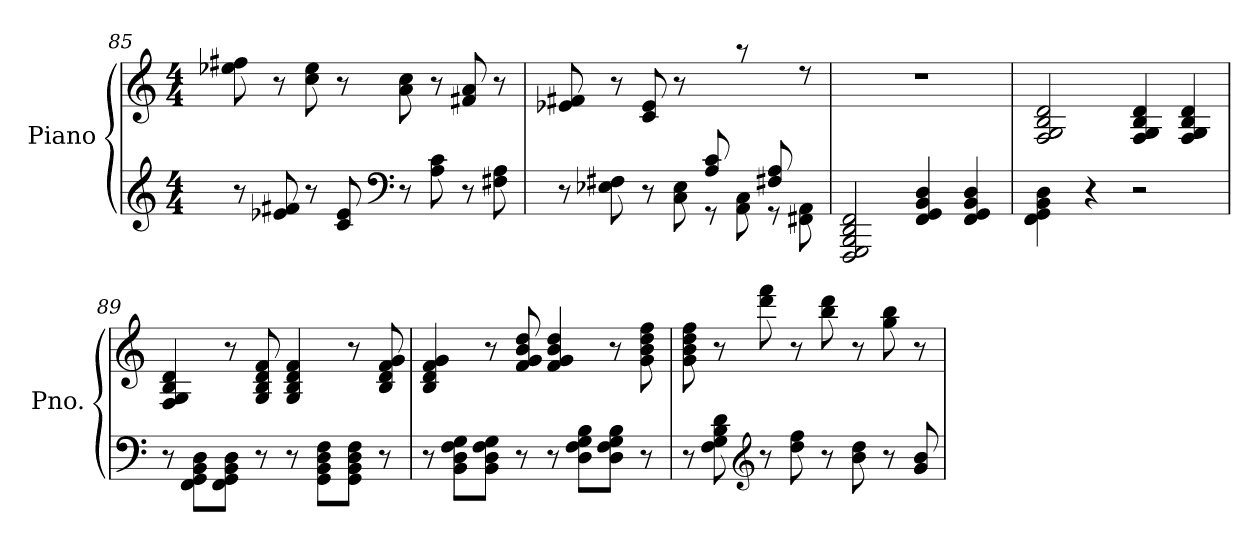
**kern	**kern
*part1	*part1
*staff2	*staff1
*I"Piano	*
*I'Pno.	*
!!LO:LB:g=z
*clefG2	*clefG2
*k[]	*k[]
*M4/4	*M4/4
=85	=85
8r	8ee-X\ 8ff#X\
8e-X/ 8f#X/	8r
8r	8cc\ 8ee-\
8c/ 8e-/	8r
*clefF4	*
8r	8a\ 8cc\
8A\ 8c\	8r
8r	8f#X/ 8a/
8F#X\ 8A\	8r
=86	=86
*^	*
2ryy	8r	8e-X/ 8f#X/
.	8E-X\ 8F#X\	8r
.	8r	8c/ 8e-/
.	8C\ 8E-\	8r
8A/ 8c/	8rGG	8ryy
8ryy	8AA\ 8C\	8raa
8F#X/ 8A/	8rGG	8ryy
8ryy	8FF#X\ 8AA\	8rdd
*v	*v	*
=87	=87
2FFF/ 2GGG/ 2BBB/ 2DD/ 2FF/	1r
4FF/ 4GG/ 4BB/ 4D/	.
4FF/ 4GG/ 4BB/ 4D/	.
=88	=88
4FF\ 4GG\ 4BB\ 4D\	2F/ 2G/ 2B/ 2d/
4r	.
2r	4F/ 4G/ 4B/ 4d/
.	4F/ 4G/ 4B/ 4d/
!!LO:LB:g=z
=89	=89
8r	4F/ 4G/ 4B/ 4d/
8FF\ 8GG\ 8BB\ 8D\L	.
8FF\ 8GG\ 8BB\ 8D\J	8r
8r	8G/ 8B/ 8d/ 8f/
8r	4G/ 4B/ 4d/ 4f/
8GG\ 8BB\ 8D\ 8F\L	.
8GG\ 8BB\ 8D\ 8F\J	8r
8r	8B/ 8d/ 8f/ 8g/
=90	=90
8r	4B/ 4d/ 4f/ 4g/
8BB\ 8D\ 8F\ 8G\L	.
8BB\ 8D\ 8F\ 8G\J	8r
8r	8f/ 8g/ 8b/ 8dd/
8r	4f/ 4g/ 4b/ 4dd/
8D\ 8F\ 8G\ 8B\L	.
8D\ 8F\ 8G\ 8B\J	8r
8r	8g\ 8b\ 8dd\ 8ff\
=91	=91
8r	8g\ 8b\ 8dd\ 8ff\
8F\ 8G\ 8B\ 8d\	8r
*clefG2	*
8r	8ddd\ 8fff\
8dd\ 8ff\	8r
8r	8bb\ 8ddd\
8b\ 8dd\	8r
8r	8gg\ 8bb\
8g/ 8b/	8r
=	=
*-	*-
